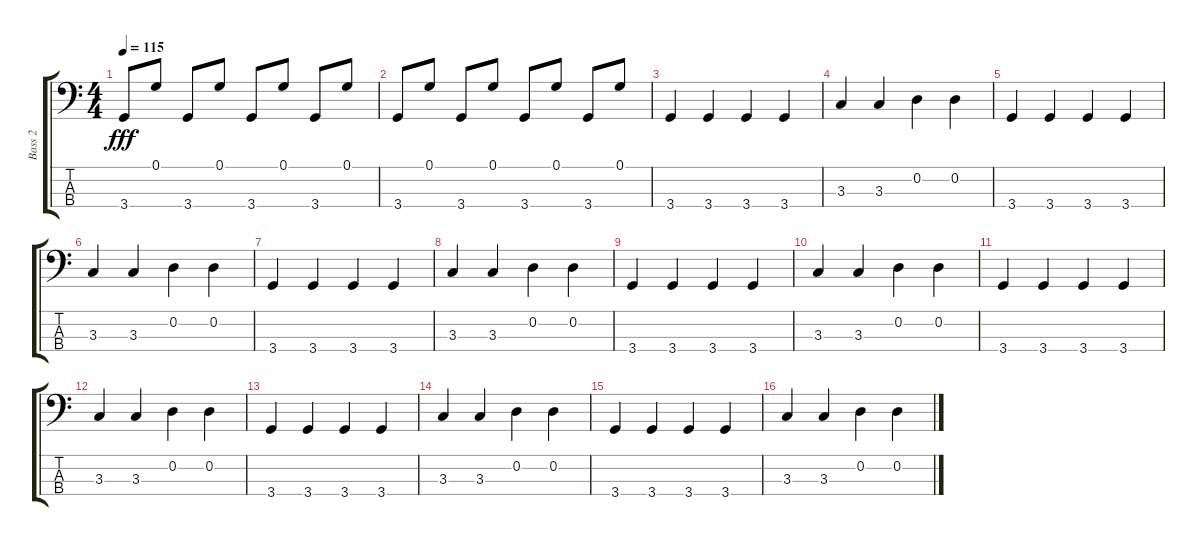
\track ("Bass 2" "Bass 2") {instrument electricbasspick}
\staff {score tabs}
\tuning (G2 D2 A1 E1) {hide}
\ts (4 4)
\tempo 115
\clef f4
\ks c
3.4.8{dy fff instrument electricbasspick} 0.1.8 3.4.8 0.1.8 3.4.8 0.1.8 3.4.8 0.1.8 |
3.4.8 0.1.8 3.4.8 0.1.8 3.4.8 0.1.8 3.4.8 0.1.8 |
3.4.4 3.4.4 3.4.4 3.4.4 |
3.3.4 3.3.4 0.2.4 0.2.4 |
3.4.4 3.4.4 3.4.4 3.4.4 |
3.3.4 3.3.4 0.2.4 0.2.4 |
3.4.4 3.4.4 3.4.4 3.4.4 |
3.3.4 3.3.4 0.2.4 0.2.4 |
3.4.4 3.4.4 3.4.4 3.4.4 |
3.3.4 3.3.4 0.2.4 0.2.4 |
3.4.4 3.4.4 3.4.4 3.4.4 |
3.3.4 3.3.4 0.2.4 0.2.4 |
3.4.4 3.4.4 3.4.4 3.4.4 |
3.3.4 3.3.4 0.2.4 0.2.4 |
3.4.4 3.4.4 3.4.4 3.4.4 |
3.3.4 3.3.4 0.2.4 0.2.4
